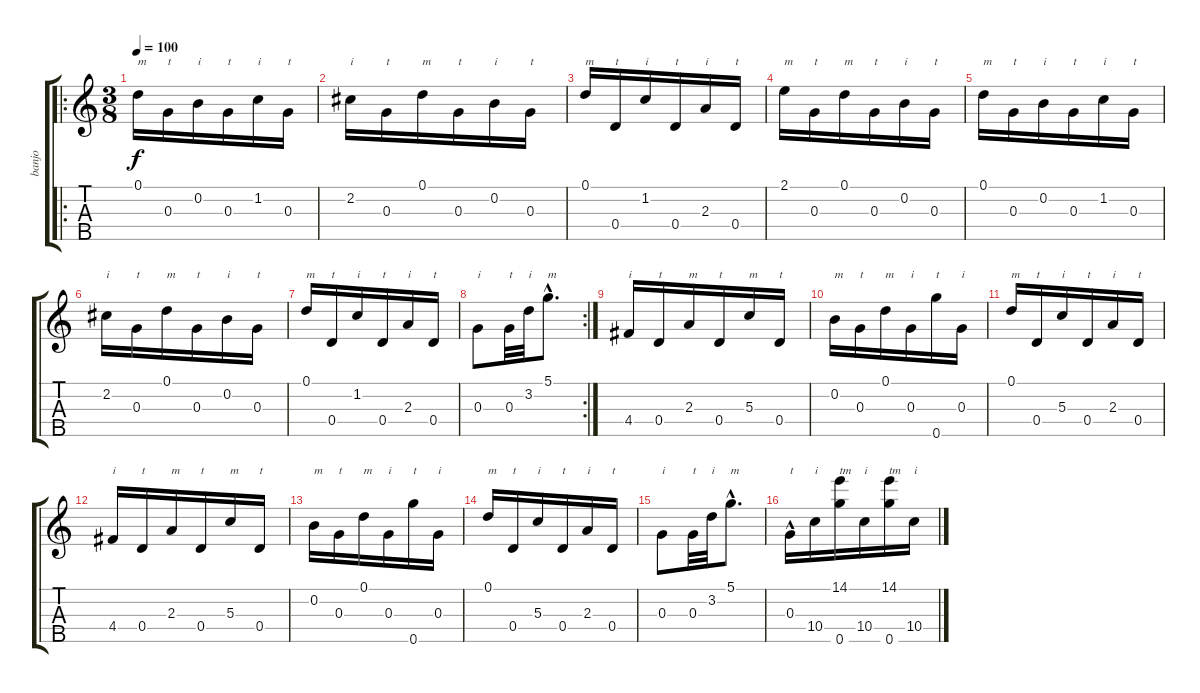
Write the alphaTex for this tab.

\track ("banjo" "banjo") {instrument banjo}
\staff {score tabs}
\tuning (D4 B3 G3 D3 G4) {hide}
\displaytranspose 12
\ro
\ts (3 8)
\tempo 100
\clef g2
\ks c
0.1.16{txt "m" dy f} 0.3.16{txt "t"} 0.2.16{txt "i"} 0.3.16{txt "t"} 1.2.16{txt "i"} 0.3.16{txt "t"} |
2.2.16{txt "i"} 0.3.16{txt "t"} 0.1.16{txt "m"} 0.3.16{txt "t"} 0.2.16{txt "i"} 0.3.16{txt "t"} |
0.1.16{txt "m"} 0.4.16{txt "t"} 1.2.16{txt "i"} 0.4.16{txt "t"} 2.3.16{txt "i"} 0.4.16{txt "t"} |
2.1.16{txt "m"} 0.3.16{txt "t"} 0.1.16{txt "m"} 0.3.16{txt "t"} 0.2.16{txt "i"} 0.3.16{txt "t"} |
0.1.16{txt "m"} 0.3.16{txt "t"} 0.2.16{txt "i"} 0.3.16{txt "t"} 1.2.16{txt "i"} 0.3.16{txt "t"} |
2.2.16{txt "i"} 0.3.16{txt "t"} 0.1.16{txt "m"} 0.3.16{txt "t"} 0.2.16{txt "i"} 0.3.16{txt "t"} |
0.1.16{txt "m"} 0.4.16{txt "t"} 1.2.16{txt "i"} 0.4.16{txt "t"} 2.3.16{txt "i"} 0.4.16{txt "t"} |
\rc 2
0.3.8{txt "i"} 0.3.32{txt "t"} 3.2.32{txt "i"} 5.1{hac}.8{d txt "m"} |
4.4.16{txt "i"} 0.4.16{txt "t"} 2.3.16{txt "m"} 0.4.16{txt "t"} 5.3.16{txt "m"} 0.4.16{txt "t"} |
0.2.16{txt "m"} 0.3.16{txt "t"} 0.1.16{txt "m"} 0.3.16{txt "i"} 0.5.16{txt "t"} 0.3.16{txt "i"} |
0.1.16{txt "m"} 0.4.16{txt "t"} 5.3.16{txt "i"} 0.4.16{txt "t"} 2.3.16{txt "i"} 0.4.16{txt "t"} |
4.4.16{txt "i"} 0.4.16{txt "t"} 2.3.16{txt "m"} 0.4.16{txt "t"} 5.3.16{txt "m"} 0.4.16{txt "t"} |
0.2.16{txt "m"} 0.3.16{txt "t"} 0.1.16{txt "m"} 0.3.16{txt "i"} 0.5.16{txt "t"} 0.3.16{txt "i"} |
0.1.16{txt "m"} 0.4.16{txt "t"} 5.3.16{txt "i"} 0.4.16{txt "t"} 2.3.16{txt "i"} 0.4.16{txt "t"} |
0.3.8{txt "i"} 0.3.32{txt "t"} 3.2.32{txt "i"} 5.1{hac}.8{d txt "m"} |
0.3{hac}.16{txt "t"} 10.4.16{txt "i"} (14.1 0.5).16{txt "tm"} 10.4.16{txt "i"} (14.1 0.5).16{txt "tm"} 10.4.16{txt "i"}
